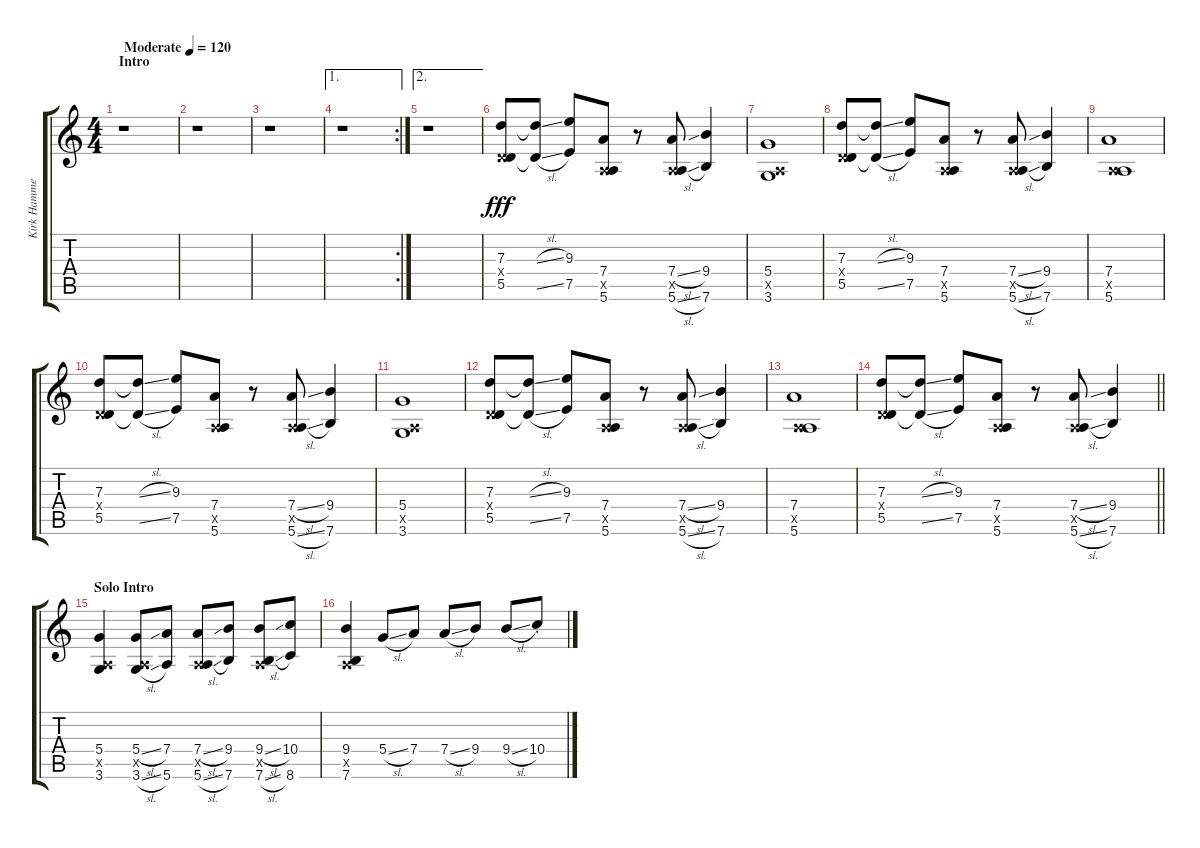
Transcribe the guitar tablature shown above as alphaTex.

\track ("Kirk Hammet" "Kirk Hamme") {instrument distortionguitar}
\staff {score tabs}
\tuning (E4 B3 G3 D3 A2 E2) {hide}
\ts (4 4)
\section ("" "Intro")
\tempo (120 "Moderate")
\clef g2
\ks aminor
r.1{dy fff instrument distortionguitar} |
r.1 |
r.1 |
\ae 1
\rc 2
r.1 |
\ae 2
r.1 |
(7.3 0.4{x} 5.5).8 (7.3{sl t} 5.5{sl t}).8 (9.3 7.5).8 (7.4 0.5{x} 5.6).8 r.8 (7.4{sl} 0.5{x} 5.6{sl}).8 (9.4 7.6).4 |
(5.4 0.5{x} 3.6).1 |
(7.3 0.4{x} 5.5).8 (7.3{sl t} 5.5{sl t}).8 (9.3 7.5).8 (7.4 0.5{x} 5.6).8 r.8 (7.4{sl} 0.5{x} 5.6{sl}).8 (9.4 7.6).4 |
(7.4 0.5{x} 5.6).1 |
(7.3 0.4{x} 5.5).8 (7.3{sl t} 5.5{sl t}).8 (9.3 7.5).8 (7.4 0.5{x} 5.6).8 r.8 (7.4{sl} 0.5{x} 5.6{sl}).8 (9.4 7.6).4 |
(5.4 0.5{x} 3.6).1 |
(7.3 0.4{x} 5.5).8 (7.3{sl t} 5.5{sl t}).8 (9.3 7.5).8 (7.4 0.5{x} 5.6).8 r.8 (7.4{sl} 0.5{x} 5.6{sl}).8 (9.4 7.6).4 |
(7.4 0.5{x} 5.6).1 |
\barLineRight lightlight
(7.3 0.4{x} 5.5).8 (7.3{sl t} 5.5{sl t}).8 (9.3 7.5).8 (7.4 0.5{x} 5.6).8 r.8 (7.4{sl} 0.5{x} 5.6{sl}).8 (9.4 7.6).4 |
\section ("" "Solo Intro")
(5.4 0.5{x} 3.6).4 (5.4{sl} 0.5{x} 3.6{sl}).8 (7.4 5.6).8 (7.4{sl} 0.5{x} 5.6{sl}).8 (9.4 7.6).8 (9.4{sl} 0.5{x} 7.6{sl}).8 (10.4 8.6).8 |
(9.4 0.5{x} 7.6).4 5.4{sl}.8 7.4.8 7.4{sl}.8{beam Up} 9.4.8{beam Up} 9.4{sl}.8{beam Up} 10.4{st}.8{beam Up}
